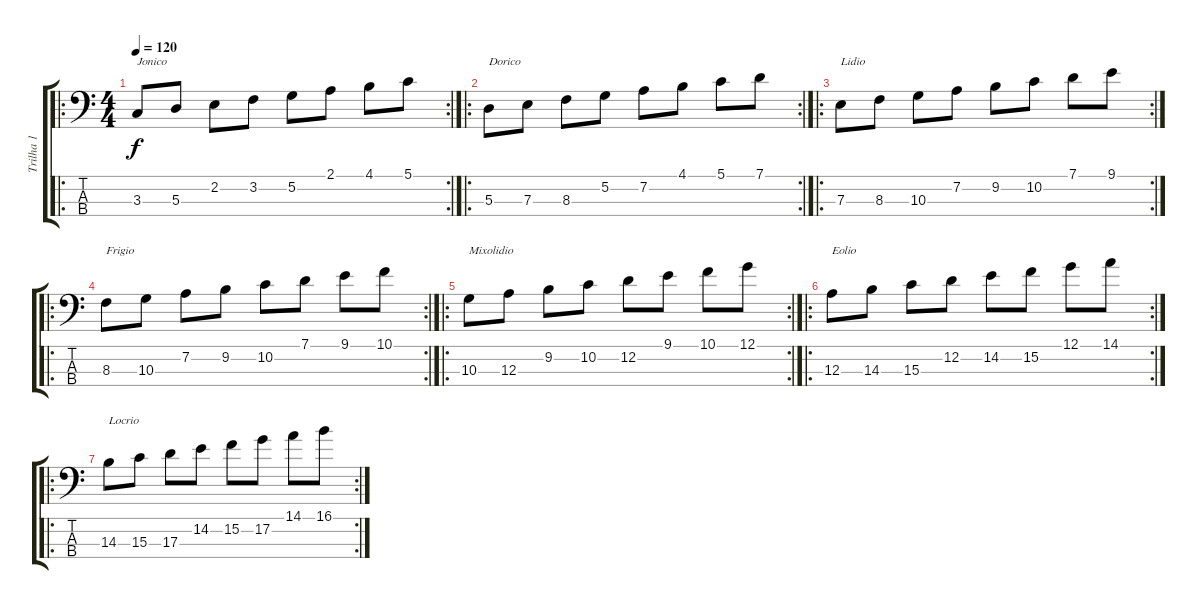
\track ("Trilha 1" "Trilha 1") {instrument electricbassfinger}
\staff {score tabs}
\tuning (G2 D2 A1 E1) {hide}
\ro
\rc 2
\ts (4 4)
\tempo 120
\clef f4
\ks c
3.3.8{txt "Jonico" dy f instrument electricbassfinger} 5.3.8 2.2.8 3.2.8 5.2.8 2.1.8 4.1.8 5.1.8 |
\ro
\rc 2
5.3.8{txt "Dorico"} 7.3.8 8.3.8 5.2.8 7.2.8 4.1.8 5.1.8 7.1.8 |
\ro
\rc 2
7.3.8{txt "Lidio"} 8.3.8 10.3.8 7.2.8 9.2.8 10.2.8 7.1.8 9.1.8 |
\ro
\rc 2
8.3.8{txt "Frigio"} 10.3.8 7.2.8 9.2.8 10.2.8 7.1.8 9.1.8 10.1.8 |
\ro
\rc 2
10.3.8{txt "Mixolidio"} 12.3.8 9.2.8 10.2.8 12.2.8 9.1.8 10.1.8 12.1.8 |
\ro
\rc 2
12.3.8{txt "Eolio"} 14.3.8 15.3.8 12.2.8 14.2.8 15.2.8 12.1.8 14.1.8 |
\ro
\rc 2
14.3.8{txt "Locrio"} 15.3.8 17.3.8 14.2.8 15.2.8 17.2.8 14.1.8 16.1.8
